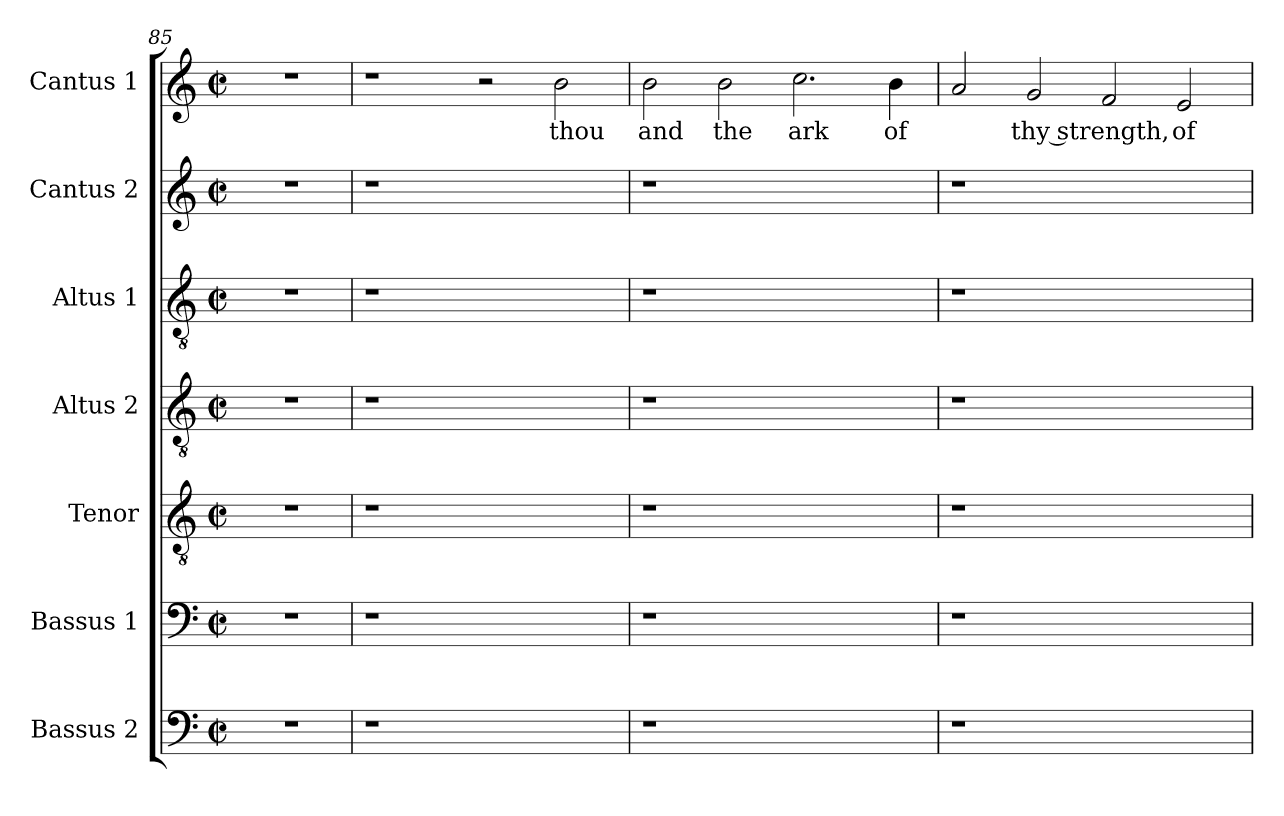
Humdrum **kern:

**kern	**kern	**kern	**kern	**kern	**kern	**kern	**text
*part7	*part6	*part5	*part4	*part3	*part2	*part1	*part1
*staff7	*staff6	*staff5	*staff4	*staff3	*staff2	*staff1	*staff1
*I"Bassus 2	*I"Bassus 1	*I"Tenor	*I"Altus 2	*I"Altus 1	*I"Cantus 2	*I"Cantus 1	*
*	*	*I'Tenor	*I'Altus 2	*I'Altus 1	*	*	*
*clefF4	*clefF4	*clefGv2	*clefGv2	*clefGv2	*clefG2	*clefG2	*
*k[]	*k[]	*k[]	*k[]	*k[]	*k[]	*k[]	*
*C:	*C:	*C:	*C:	*C:	*C:	*C:	*
*M2/2	*M2/2	*M2/2	*M2/2	*M2/2	*M2/2	*M2/2	*
*met(c|)	*met(c|)	*met(c|)	*met(c|)	*met(c|)	*met(c|)	*met(c|)	*
=85	=85	=85	=85	=85	=85	=85	=85
1r	1r	1r	1r	1r	1r	1r	.
=86	=86	=86	=86	=86	=86	=86	=86
1r	1r	1r	1r	1r	1r	1r	.
1ryy	1ryy	1ryy	1ryy	1ryy	1ryy	2r	.
!	!	!	!	!	!	!	!LO:LY:b
.	.	.	.	.	.	2b\	thou
=87	=87	=87	=87	=87	=87	=87	=87
!	!	!	!	!	!	!	!LO:LY:b
1r	1r	1r	1r	1r	1r	2b\	and
!	!	!	!	!	!	!	!LO:LY:b
.	.	.	.	.	.	2b\	the
!	!	!	!	!	!	!	!LO:LY:b
1ryy	1ryy	1ryy	1ryy	1ryy	1ryy	2.cc\	ark
!	!	!	!	!	!	!	!LO:LY:b
.	.	.	.	.	.	4b\	of
=88	=88	=88	=88	=88	=88	=88	=88
1r	1r	1r	1r	1r	1r	2a/	.
!	!	!	!	!	!	!	!LO:LY:b
.	.	.	.	.	.	2g/	thy strength,
1ryy	1ryy	1ryy	1ryy	1ryy	1ryy	2f/	.
!	!	!	!	!	!	!	!LO:LY:b
.	.	.	.	.	.	2e/	of
=	=	=	=	=	=	=	=
*-	*-	*-	*-	*-	*-	*-	*-
